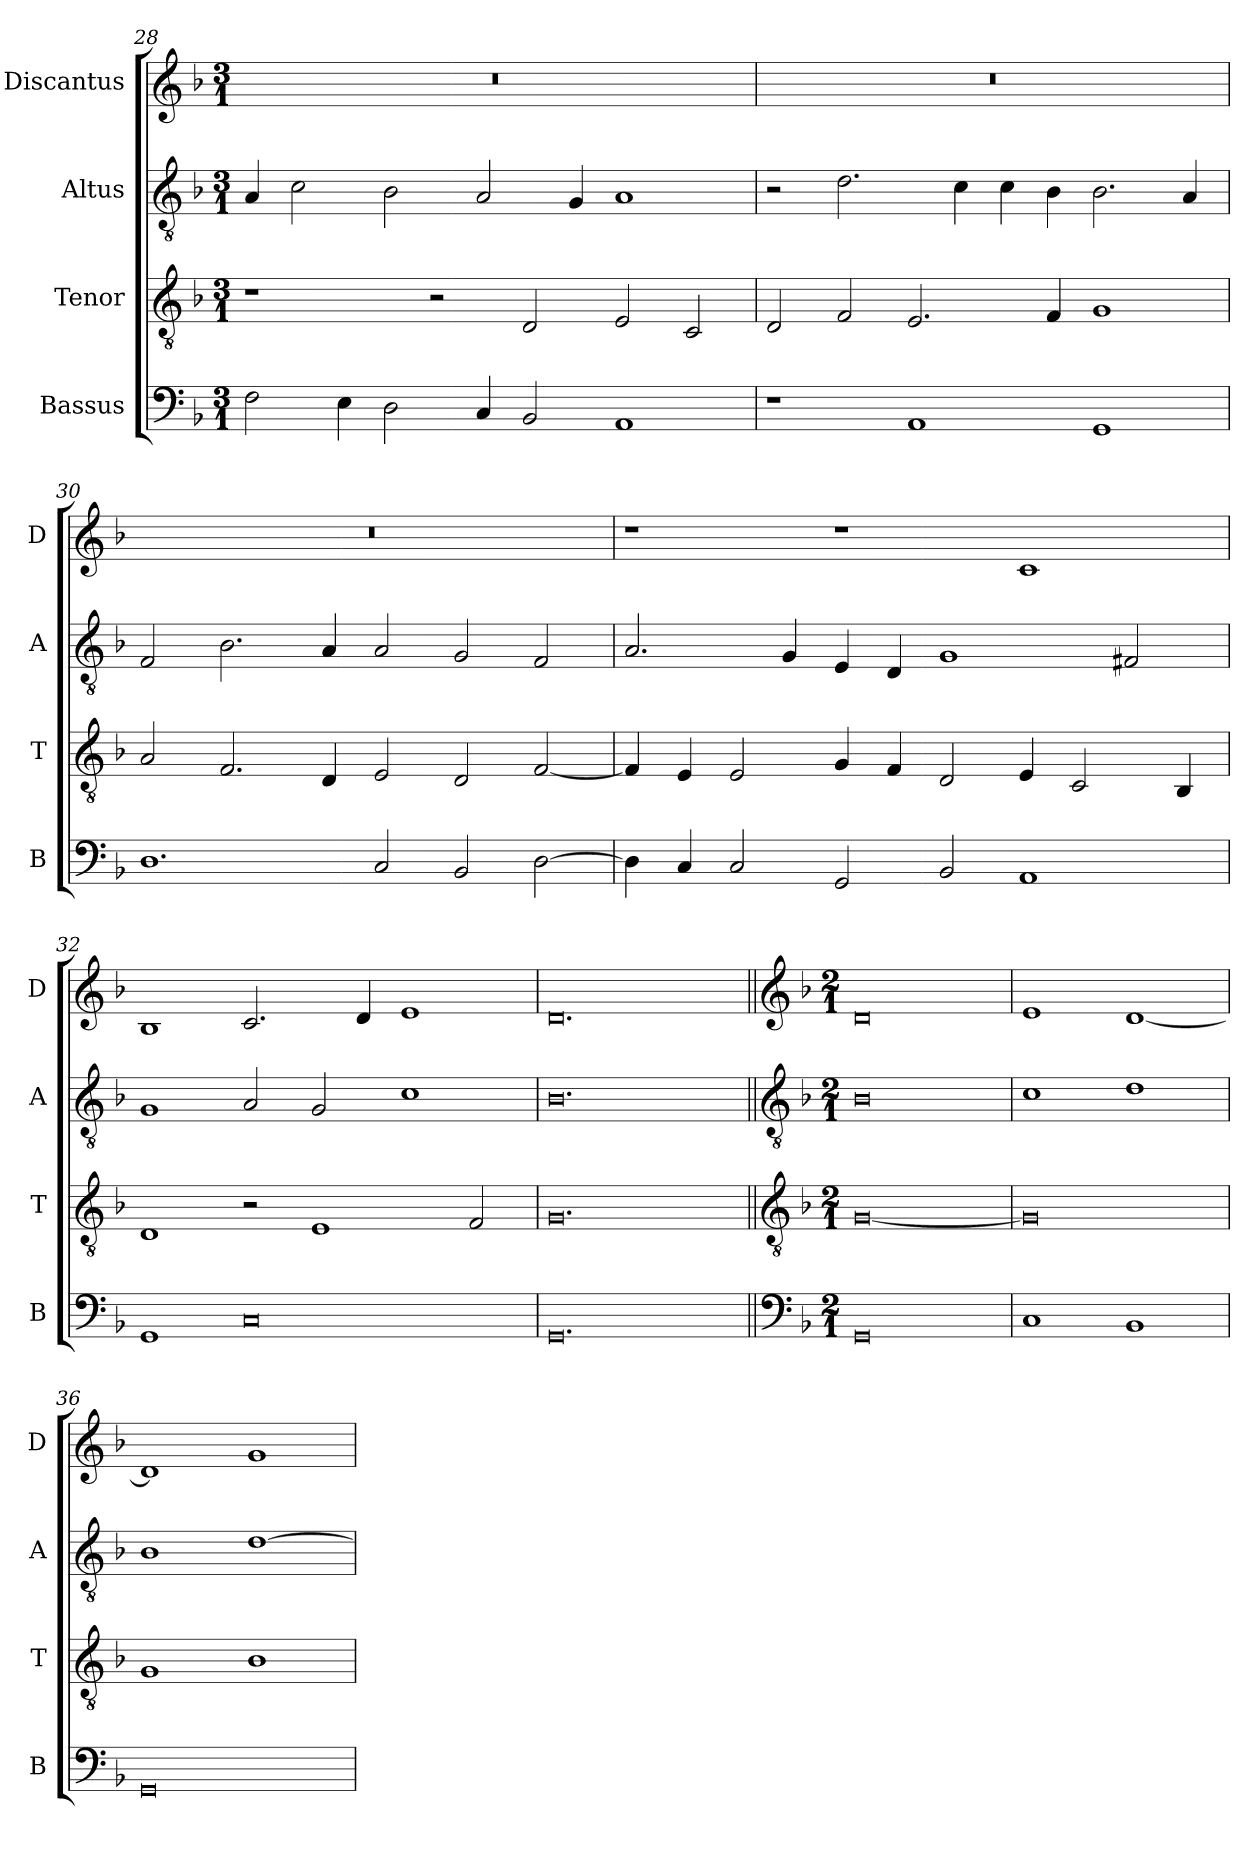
**kern	**kern	**kern	**kern
*part4	*part3	*part2	*part1
*staff4	*staff3	*staff2	*staff1
*I"Bassus	*I"Tenor	*I"Altus	*I"Discantus
*I'B	*I'T	*I'A	*I'D
*clefF4	*clefGv2	*clefGv2	*clefG2
*k[b-]	*k[b-]	*k[b-]	*k[b-]
*M3/1	*M3/1	*M3/1	*M3/1
=28	=28	=28	=28
2F\	1r	4A/	0.r
.	.	2c\	.
4E\	.	.	.
2D\	.	2B-\	.
.	2r	.	.
4C/	.	2A/	.
2BB-/	2D/	.	.
.	.	4G/	.
1AA	2E/	1A	.
.	2C/	.	.
=29	=29	=29	=29
1r	2D/	2r	0.r
.	2F/	2.d\	.
1AA	2.E/	.	.
.	.	4c\	.
.	.	4c\	.
.	4F/	4B-\	.
1GG	1G	2.B-\	.
.	.	4A/	.
=30	=30	=30	=30
1.D	2A/	2F/	0.r
.	2.F/	2.B-\	.
.	4D/	4A/	.
2C/	2E/	2A/	.
2BB-/	2D/	2G/	.
[2D\	[2F/	2F/	.
=31	=31	=31	=31
4D\]	4F/]	2.A/	1r
4C/	4E/	.	.
2C/	2E/	.	.
.	.	4G/	.
2GG/	4G/	4E/	1r
.	4F/	4D/	.
2BB-/	2D/	1G	.
1AA	4E/	.	1c
.	2C/	.	.
.	.	2F#X/	.
.	4BB-/	.	.
=32	=32	=32	=32
1GG	1D	1G	1B-
0C	2r	2A/	2.c/
.	1E	2G/	.
.	.	.	4d/
.	.	1c	1e
.	2F/	.	.
=33	=33	=33	=33
0.GG	0.G	0.B-	0.d
!!LO:LB:g=z
=34||	=34||	=34||	=34||
*clefF4	*clefGv2	*clefGv2	*clefG2
*k[b-]	*k[b-]	*k[b-]	*k[b-]
*M2/1	*M2/1	*M2/1	*M2/1
0GG	[0G	0B-	0d
=35	=35	=35	=35
1C	0G]	1c	1e
1BB-	.	1d	[1d
=36	=36	=36	=36
0GG	1G	1B-	1d]
.	1B-	[1d	1g
=	=	=	=
*-	*-	*-	*-
